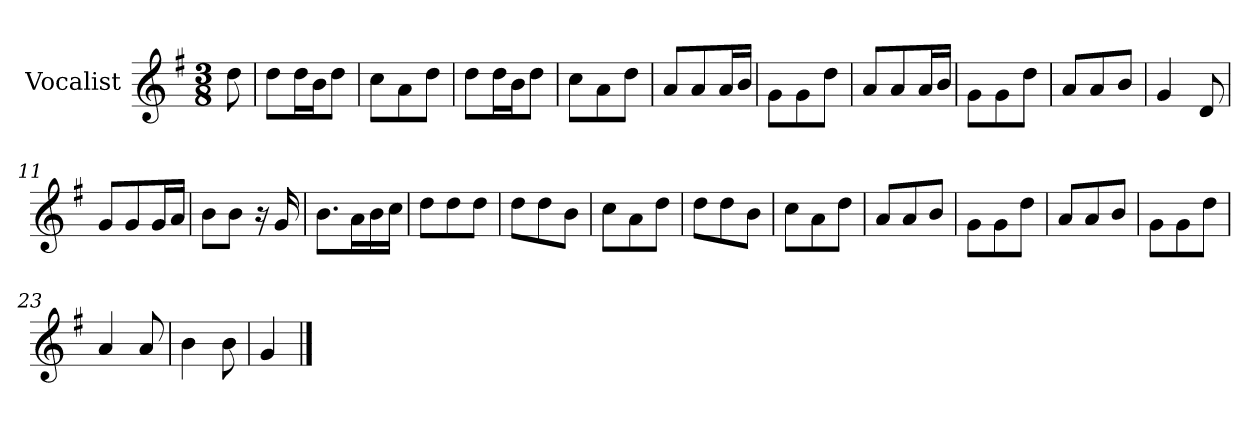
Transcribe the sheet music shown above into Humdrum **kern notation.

**kern
*part1
*staff1
*I"Vocalist
*k[f#]
*G:
*M3/8
=
8dd
=1
8ddL
16ddL
16bJ
8ddJ
=2
8ccL
8a
8ddJ
=3
8ddL
16ddL
16bJ
8ddJ
=4
8ccL
8a
8ddJ
=5
8aL
8a
16aL
16bJJ
=6
8gL
8g
8ddJ
=7
8aL
8a
16aL
16bJJ
=8
8gL
8g
8ddJ
=9
8aL
8a
8bJ
=10
4g
8d
=11
8gL
8g
16gL
16aJJ
=12
8bL
8bJ
16r
16g
=13
8.bL
16aL
16b
16ccJJ
=14
8ddL
8dd
8ddJ
=15
8ddL
8dd
8bJ
=16
8ccL
8a
8ddJ
=17
8ddL
8dd
8bJ
=18
8ccL
8a
8ddJ
=19
8aL
8a
8bJ
=20
8gL
8g
8ddJ
=21
8aL
8a
8bJ
=22
8gL
8g
8ddJ
=23
4a
8a
=24
4b
8b
=25
4g
==
*-
